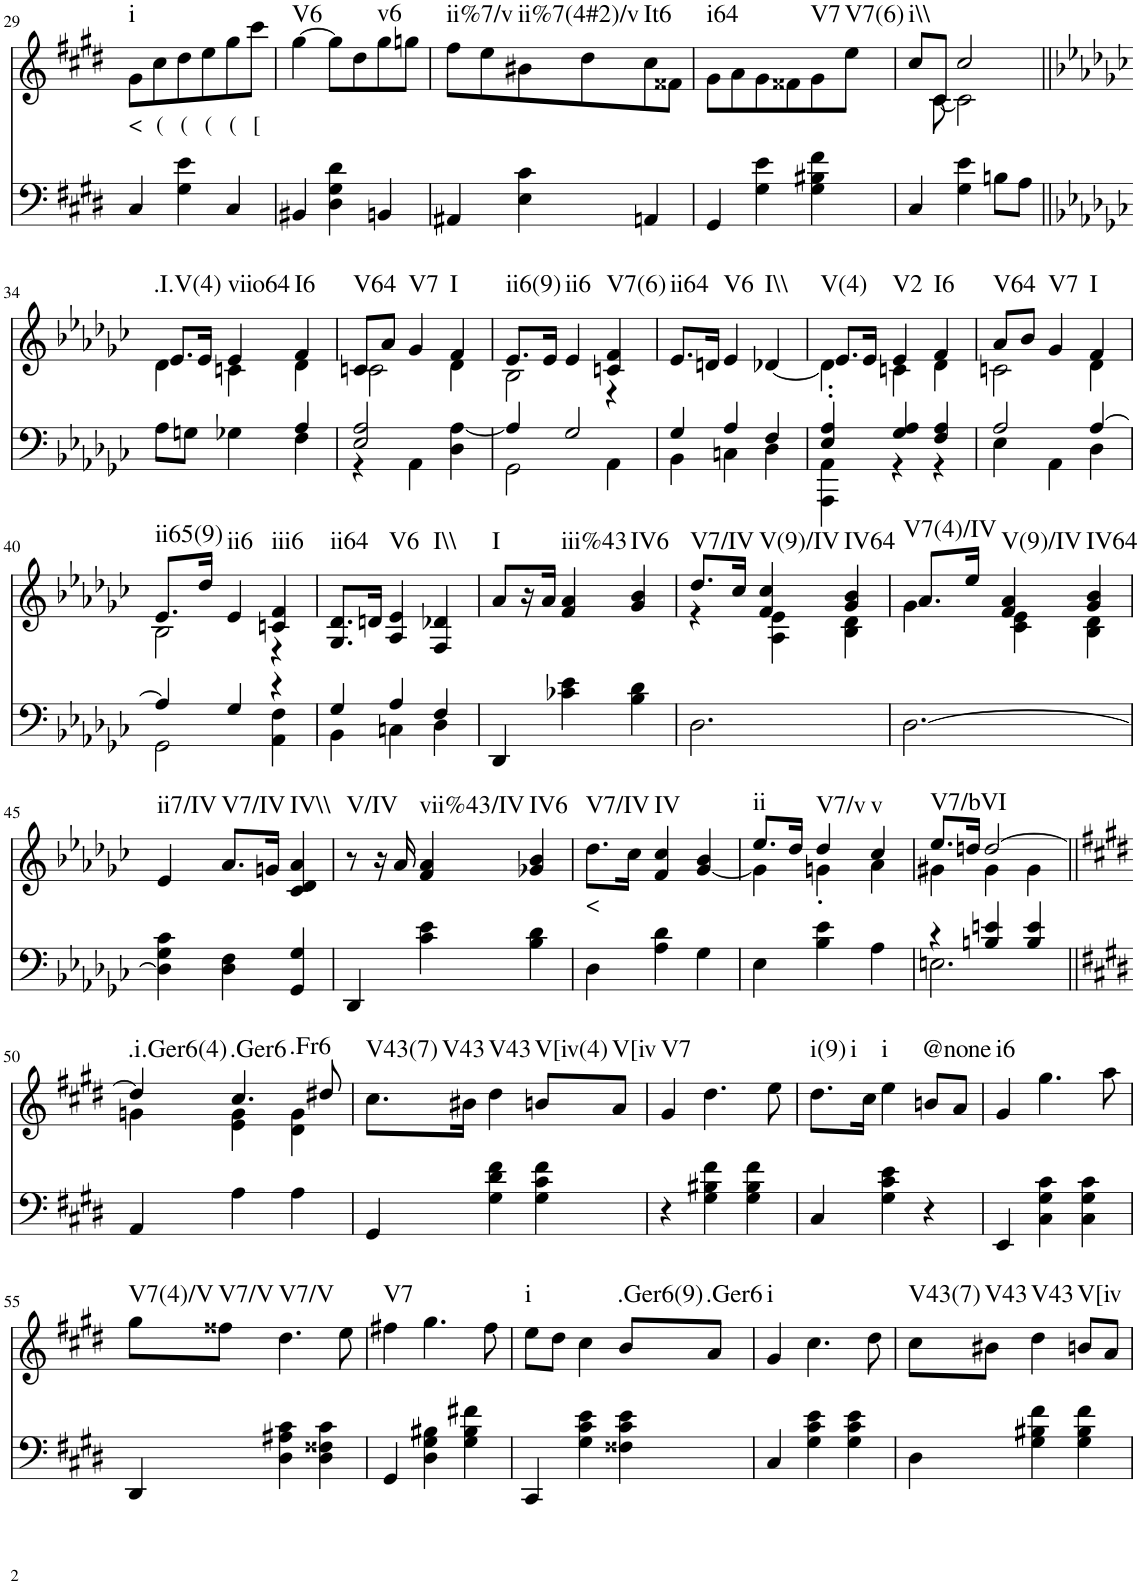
**kern	**kern	**text	**harte
*part2	*part1	*part1	*part1
*staff2	*staff1	*staff1	*
*I"Piano	*I"Piano	*	*
*I'Pno	*I'Pno	*	*
!!LO:PB:g=z
*clefF4	*clefG2	*	*
*k[f#c#g#d#]	*k[f#c#g#d#]	*	*
*c#:	*c#:	*	*
*M3/4	*M3/4	*	*
=29	=29	=29	=29
!	!	!LO:LY:b	!LO:H:kt=i
4C#/	8g#\L	<	N
!	!	!LO:LY:b	!
.	8cc#\	(	.
!	!	!LO:LY:b	!
4G#\ 4e\	8dd#\	(	.
!	!	!LO:LY:b	!
.	8ee\	(	.
!	!	!LO:LY:b	!
4C#/	8gg#\	(	.
!	!	!LO:LY:b	!
.	8ccc#\J	[	.
=30	=30	=30	=30
!	!	!	!LO:H:kt=V6
4BB#X/	[4gg#\	.	N
4D#\ 4G#\ 4d#\	8gg#\L]	.	.
.	8dd#\	.	.
!	!	!	!LO:H:kt=v6
4BBn/	8gg#\	.	N
.	8ggn\J	.	.
=31	=31	=31	=31
!	!	!	!LO:H:kt=ii%7/v
4AA#X/	8ff#\L	.	N
.	8ee\	.	.
!	!	!	!LO:H:kt=ii%7(4#2)/v
4E\ 4c#\	8b#X\	.	N
.	8dd#\	.	.
!	!	!	!LO:H:kt=It6
4AAn/	8cc#\	.	N
.	8f##X\J	.	.
=32	=32	=32	=32
!	!	!	!LO:H:kt=i64
4GG#/	8g#\L	.	N
.	8a\	.	.
4G#\ 4e\	8g#\	.	.
.	8f##X\	.	.
!	!	!	!LO:H:kt=V7
4G#\ 4B#X\ 4f#\	8g#\	.	N
!	!	!	!LO:H:kt=V7(6)
.	8ee\J	.	N
=33	=33	=33	=33
*	*^	*	*
!	!	!	!	!LO:H:kt=i\\
4C#/	8cc#/L	8ryy	.	N
.	8c#/J	[8c#\	.	.
4G#\ 4e\	2cc#/	2c#\]	.	.
8Bn\L	.	.	.	.
8A\J	.	.	.	.
!!LO:LB:g=z	!!
=34||	=34||	=34||	=34||	=34||
*k[b-e-a-d-g-c-]	*k[b-e-a-d-g-c-]	*	*	*
*^	*	*	*	*
!	!	!	!	!	!LO:H:kt=.I.V(4)
2ryy	8A-\L	8.e-/L	4d-\	.	N
.	8Gn\J	.	.	.	.
.	.	16e-/Jk	.	.	.
!	!	!	!	!	!LO:H:kt=viio64
.	4G-X\	4e-/	4cn\	.	N
!	!	!	!	!	!LO:H:kt=I6
4A-/	4F\	4f/	4d-\	.	N
=35	=35	=35	=35	=35	=35
!	!	!	!	!	!LO:H:kt=V64
2E-/ 2A-/	4r	8cn/L	2c\	.	N
.	.	8a-/J	.	.	.
!	!	!	!	!	!LO:H:kt=V7
.	4AA-\	4g-/	.	.	N
!	!	!	!	!	!LO:H:kt=I
4ryy	4D-\ [4A-\	4f/	4d-\	.	N
=36	=36	=36	=36	=36	=36
!	!	!	!	!	!LO:H:kt=ii6(9)
4A-/]	2GG-\	8.e-/L	2B-\	.	N
.	.	16e-/Jk	.	.	.
!	!	!	!	!	!LO:H:kt=ii6
2G-/	.	4e-/	.	.	N
!	!	!	!	!	!LO:H:kt=V7(6)
.	4AA-\	4cn/ 4f/	4r	.	N
=37	=37	=37	=37	=37	=37
!	!	!	!	!	!LO:H:kt=ii64
*	*	*v	*v	*	*
4G-/	4BB-\	8.e-/L	.	N
.	.	16dn/Jk	.	.
!	!	!	!	!LO:H:kt=V6
4A-/	4Cn\	4e-/	.	N
!	!	!	!	!LO:H:kt=I\\
4F/	4D-\	[4d-X/	.	N
=38	=38	=38	=38	=38
*	*	*^	*	*
!	!	!	!	!	!LO:H:kt=V(4)
4E-/' 4A-/'	4AAA-\ 4AA-\	8.e-/L	4d-\]	.	N
.	.	16e-/Jk	.	.	.
!	!	!	!	!	!LO:H:kt=V2
4G-/ 4A-/	4r	4e-/	4cn\	.	N
!	!	!	!	!	!LO:H:kt=I6
4F/ 4A-/	4r	4f/	4d-\	.	N
=39	=39	=39	=39	=39	=39
!	!	!	!	!	!LO:H:kt=V64
2A-/	4E-\	8a-/L	2cn\	.	N
.	.	8b-/J	.	.	.
!	!	!	!	!	!LO:H:kt=V7
.	4AA-\	4g-/	.	.	N
!	!	!	!	!	!LO:H:kt=I
[4A-/	4D-\	4f/	4d-\	.	N
!!LO:LB:g=z	!!
=40	=40	=40	=40	=40	=40
!	!	!	!	!	!LO:H:kt=ii65(9)
4A-/]	2GG-\	8.e-/L	2B-\	.	N
.	.	16dd-/Jk	.	.	.
!	!	!	!	!	!LO:H:kt=ii6
4G-/	.	4e-/	.	.	N
!	!	!	!	!	!LO:H:kt=iii6
4r	4AA-\ 4F\	4cn/ 4f/	4r	.	N
=41	=41	=41	=41	=41	=41
!	!	!	!	!	!LO:H:kt=ii64
*	*	*v	*v	*	*
4G-/	4BB-\	8.G-/ 8.d-/L	.	N
.	.	16dn/Jk	.	.
!	!	!	!	!LO:H:kt=V6
4A-/	4Cn\	4A-/ 4e-/	.	N
!	!	!	!	!LO:H:kt=I\\
4F/	4D-\	4F/ 4d-X/	.	N
=42	=42	=42	=42	=42
!	!	!	!	!LO:H:kt=I
*v	*v	*	*	*
4DD-/	8a-/L	.	N
.	16r	.	.
.	16a-/JJ	.	.
!	!	!	!LO:H:kt=iii%43
4c-X\ 4e-\	4f/ 4a-/	.	N
!	!	!	!LO:H:kt=IV6
4B-\ 4d-\	4g-/ 4b-/	.	N
=43	=43	=43	=43
*	*^	*	*
!	!	!	!	!LO:H:kt=V7/IV
2.D-\	8.dd-/L	4r	.	N
.	16cc-/Jk	.	.	.
!	!	!	!	!LO:H:kt=V(9)/IV
.	4f/ 4cc-/	4A-\ 4e-\	.	N
!	!	!	!	!LO:H:kt=IV64
.	4g-/ 4b-/	4B-\ 4d-\	.	N
=44	=44	=44	=44	=44
!	!	!	!	!LO:H:kt=V7(4)/IV
[2.D-\	8.a-/L	4g-\	.	N
.	16ee-/Jk	.	.	.
!	!	!	!	!LO:H:kt=V(9)/IV
.	4f/ 4a-/	4c-\ 4e-\	.	N
!	!	!	!	!LO:H:kt=IV64
.	4g-/ 4b-/	4B-\ 4d-\	.	N
!!LO:LB:g=z
=45	=45	=45	=45	=45
!	!	!	!	!LO:H:kt=ii7/IV
*	*v	*v	*	*
4D-\] 4G-\ 4c-\	4e-/	.	N
!	!	!	!LO:H:kt=V7/IV
4D-\ 4F\	8.a-/L	.	N
.	16gn/Jk	.	.
!	!	!	!LO:H:kt=IV\\
4GG-/ 4G-/	4c-/ 4d-/ 4a-/	.	N
=46	=46	=46	=46
!	!	!	!LO:H:kt=V/IV
4DD-/	8r	.	N
.	16r	.	.
.	16a-/	.	.
!	!	!	!LO:H:kt=vii%43/IV
4c-\ 4e-\	4f/ 4a-/	.	N
!	!	!	!LO:H:kt=IV6
4B-\ 4d-\	4g-X/ 4b-/	.	N
=47	=47	=47	=47
!	!	!LO:LY:b	!LO:H:kt=V7/IV
4D-\	8.dd-\L	<	N
.	16cc-\Jk	.	.
!	!	!	!LO:H:kt=IV
4A-\ 4d-\	4f/ 4cc-/	.	N
4G-\	[4g-/ 4b-/	.	.
=48	=48	=48	=48
*	*^	*	*
!	!	!	!	!LO:H:kt=ii
4E-\	8.ee-/L	4g-\]	.	N
.	16dd-/Jk	.	.	.
!	!	!	!	!LO:H:kt=V7/v
4B-\ 4e-\	4dd-/	4gn'\	.	N
!	!	!	!	!LO:H:kt=v
4A-\	4cc-/	4a-\	.	N
=49	=49	=49	=49	=49
*^	*	*	*	*
!	!	!	!	!	!LO:H:kt=V7/bVI
4r	2.En\	8.ee-/L	4g#X\	.	N
.	.	16ddn/Jk	.	.	.
4Bn/ 4en/	.	[2dd/	4g#\	.	.
4B/ 4e/	.	.	4g#\	.	.
*v	*v	*	*	*	*
!!LO:LB:g=z	!!
=50||	=50||	=50||	=50||	=50||
*k[f#c#g#d#]	*k[f#c#g#d#]	*	*	*
!	!	!	!	!LO:H:kt=.i.Ger6(4)
4AA/	4dd/]	4gn\	.	N
!	!	!	!	!LO:H:n=1:kt=.Ger6
!	!	!	!	!LO:H:n=2:kt=.Fr6
4A\	4.cc#/	4e\ 4g\	.	N N
4A\	.	4d#\ 4g\	.	.
.	8dd#X/	.	.	.
*	*v	*v	*	*
=51	=51	=51	=51
!	!	!	!LO:H:n=1:kt=V43(7)
!	!	!	!LO:H:n=2:kt=V43
4GG#/	8.cc#\L	.	N N
.	16b#X\Jk	.	.
!	!	!	!LO:H:kt=V43
4G#\ 4d#\ 4f#\	4dd#\	.	N
!	!	!	!LO:H:kt=V[iv(4)
4G#\ 4c#\ 4f#\	8bn/L	.	N
!	!	!	!LO:H:kt=V[iv
.	8a/J	.	N
=52	=52	=52	=52
!	!	!	!LO:H:kt=V7
4r	4g#/	.	N
4G#\ 4B#X\ 4f#\	4.dd#\	.	.
4G#\ 4B#\ 4f#\	.	.	.
.	8ee\	.	.
=53	=53	=53	=53
!	!	!	!LO:H:n=1:kt=i(9)
!	!	!	!LO:H:n=2:kt=i
4C#/	8.dd#\L	.	N N
.	16cc#\Jk	.	.
!	!	!	!LO:H:kt=i
4G#\ 4c#\ 4e\	4ee\	.	N
!	!	!	!LO:H:kt=@none
4r	8bn/L	.	N
.	8a/J	.	.
=54	=54	=54	=54
!	!	!	!LO:H:kt=i6
4EE/	4g#/	.	N
4C#\ 4G#\ 4c#\	4.gg#\	.	.
4C#\ 4G#\ 4c#\	.	.	.
.	8aa\	.	.
!!LO:LB:g=z
=55	=55	=55	=55
!	!	!	!LO:H:kt=V7(4)/V
4DD#/	8gg#\L	.	N
!	!	!	!LO:H:kt=V7/V
.	8ff##X\J	.	N
!	!	!	!LO:H:kt=V7/V
4D#\ 4A#X\ 4c#\	4.dd#\	.	N
4D#\ 4F##X\ 4c#\	.	.	.
.	8ee\	.	.
=56	=56	=56	=56
!	!	!	!LO:H:kt=V7
4GG#/	4ff#X\	.	N
4D#\ 4G#\ 4B#X\	4.gg#\	.	.
4G#\ 4B#\ 4f#X\	.	.	.
.	8ff#\	.	.
=57	=57	=57	=57
!	!	!	!LO:H:kt=i
4CC#/	8ee\L	.	N
.	8dd#\J	.	.
4G#\ 4c#\ 4e\	4cc#\	.	.
!	!	!	!LO:H:kt=.Ger6(9)
4F##X\ 4c#\ 4e\	8b/L	.	N
!	!	!	!LO:H:kt=.Ger6
.	8a/J	.	N
=58	=58	=58	=58
!	!	!	!LO:H:kt=i
4C#/	4g#/	.	N
4G#\ 4c#\ 4e\	4.cc#\	.	.
4G#\ 4c#\ 4e\	.	.	.
.	8dd#\	.	.
=59	=59	=59	=59
!	!	!	!LO:H:kt=V43(7)
4D#\	8cc#\L	.	N
!	!	!	!LO:H:kt=V43
.	8b#X\J	.	N
!	!	!	!LO:H:kt=V43
4G#\ 4B#X\ 4f#\	4dd#\	.	N
!	!	!	!LO:H:kt=V[iv
4G#\ 4B#\ 4f#\	8bn/L	.	N
.	8a/J	.	.
=	=	=	=
*-	*-	*-	*-
